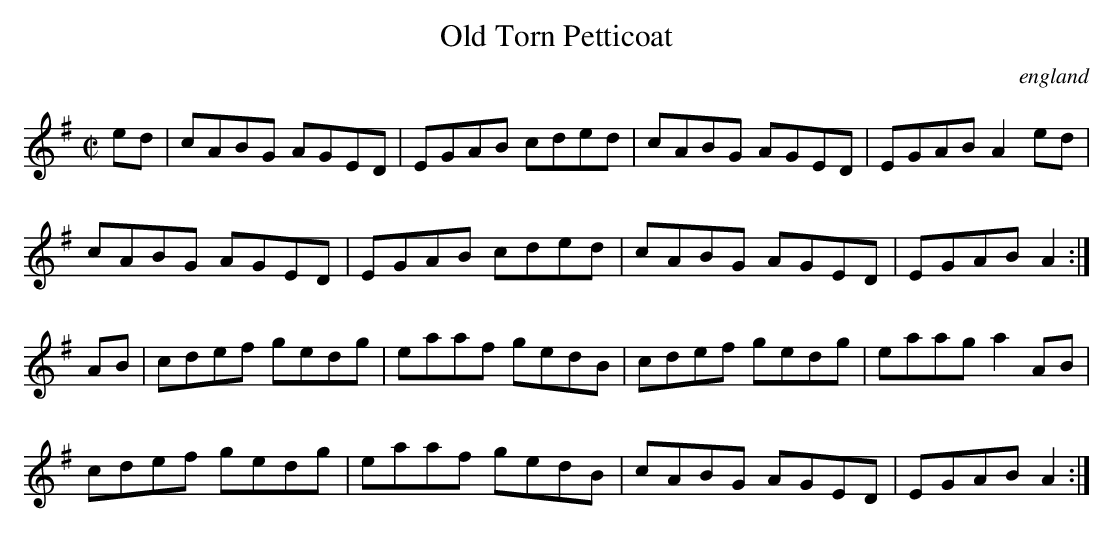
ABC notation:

X:1
T:Old Torn Petticoat
O:england
M:C|
L:1/8
K:A Dorian
ed|cABG AGED|EGAB cded|cABG AGED|EGAB A2ed|
cABG AGED|EGAB cded|cABG AGED|EGAB A2:|
AB|cdef gedg|eaaf gedB|cdef gedg|eaag a2AB|
cdef gedg|eaaf gedB|cABG AGED|EGAB A2:|
